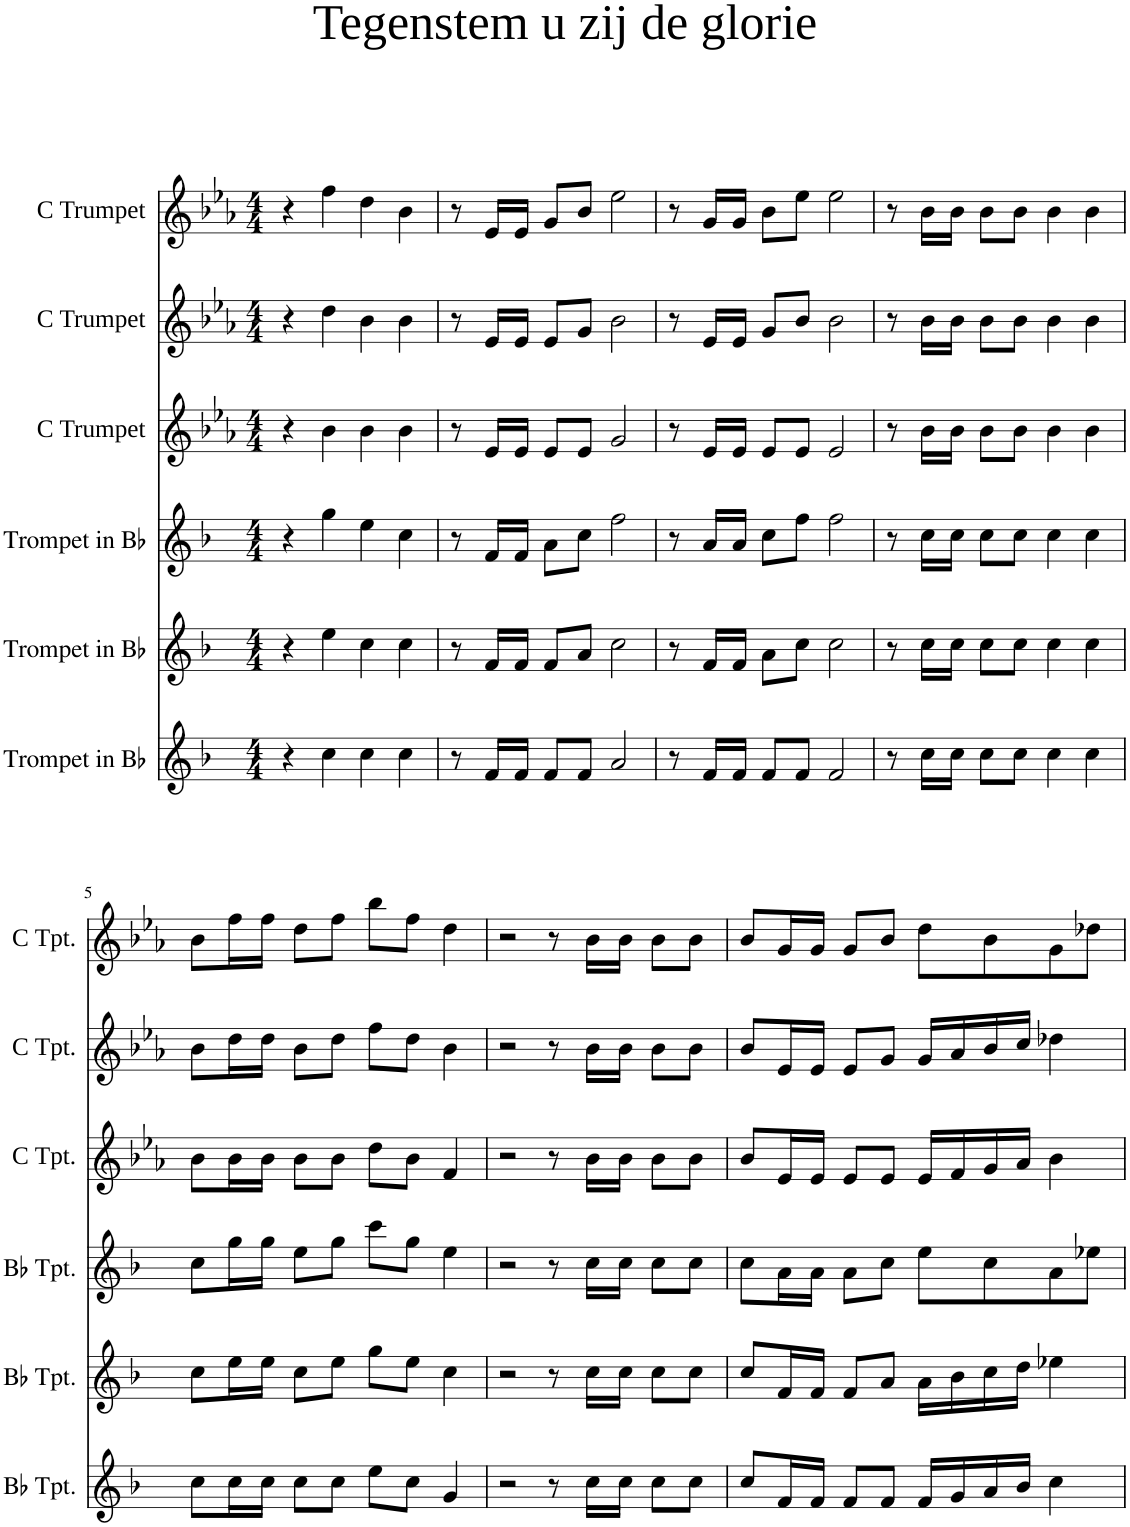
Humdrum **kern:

**kern	**kern	**kern	**kern	**kern	**kern
*part6	*part5	*part4	*part3	*part2	*part1
*staff6	*staff5	*staff4	*staff3	*staff2	*staff1
*I"Trompet in Bb	*I"Trompet in Bb	*I"Trompet in Bb	*I"C Trumpet	*I"C Trumpet	*I"C Trumpet
*	*	*	*I'C Tpt.	*I'C Tpt.	*I'C Tpt.
*clefG2	*clefG2	*clefG2	*clefG2	*clefG2	*clefG2
*Trd1c2	*Trd1c2	*Trd1c2	*	*	*
*k[b-]	*k[b-]	*k[b-]	*k[b-e-a-]	*k[b-e-a-]	*k[b-e-a-]
*M4/4	*M4/4	*M4/4	*M4/4	*M4/4	*M4/4
=1	=1	=1	=1	=1	=1
4r	4r	4r	4r	4r	4r
4cc\	4ee\	4gg\	4b-\	4dd\	4ff\
4cc\	4cc\	4ee\	4b-\	4b-\	4dd\
4cc\	4cc\	4cc\	4b-\	4b-\	4b-\
=2	=2	=2	=2	=2	=2
8r	8r	8r	8r	8r	8r
16f/LL	16f/LL	16f/LL	16e-/LL	16e-/LL	16e-/LL
16f/JJ	16f/JJ	16f/JJ	16e-/JJ	16e-/JJ	16e-/JJ
8f/L	8f/L	8a\L	8e-/L	8e-/L	8g/L
8f/J	8a/J	8cc\J	8e-/J	8g/J	8b-/J
2a/	2cc\	2ff\	2g/	2b-\	2ee-\
=3	=3	=3	=3	=3	=3
8r	8r	8r	8r	8r	8r
16f/LL	16f/LL	16a/LL	16e-/LL	16e-/LL	16g/LL
16f/JJ	16f/JJ	16a/JJ	16e-/JJ	16e-/JJ	16g/JJ
8f/L	8a\L	8cc\L	8e-/L	8g/L	8b-\L
8f/J	8cc\J	8ff\J	8e-/J	8b-/J	8ee-\J
2f/	2cc\	2ff\	2e-/	2b-\	2ee-\
=4	=4	=4	=4	=4	=4
8r	8r	8r	8r	8r	8r
16cc\LL	16cc\LL	16cc\LL	16b-\LL	16b-\LL	16b-\LL
16cc\JJ	16cc\JJ	16cc\JJ	16b-\JJ	16b-\JJ	16b-\JJ
8cc\L	8cc\L	8cc\L	8b-\L	8b-\L	8b-\L
8cc\J	8cc\J	8cc\J	8b-\J	8b-\J	8b-\J
4cc\	4cc\	4cc\	4b-\	4b-\	4b-\
4cc\	4cc\	4cc\	4b-\	4b-\	4b-\
!!LO:LB:g=z
=5	=5	=5	=5	=5	=5
8cc\L	8cc\L	8cc\L	8b-\L	8b-\L	8b-\L
16cc\L	16ee\L	16gg\L	16b-\L	16dd\L	16ff\L
16cc\JJ	16ee\JJ	16gg\JJ	16b-\JJ	16dd\JJ	16ff\JJ
8cc\L	8cc\L	8ee\L	8b-\L	8b-\L	8dd\L
8cc\J	8ee\J	8gg\J	8b-\J	8dd\J	8ff\J
8ee\L	8gg\L	8ccc\L	8dd\L	8ff\L	8bb-\L
8cc\J	8ee\J	8gg\J	8b-\J	8dd\J	8ff\J
4g/	4cc\	4ee\	4f/	4b-\	4dd\
=6	=6	=6	=6	=6	=6
2r	2r	2r	2r	2r	2r
8r	8r	8r	8r	8r	8r
16cc\LL	16cc\LL	16cc\LL	16b-\LL	16b-\LL	16b-\LL
16cc\JJ	16cc\JJ	16cc\JJ	16b-\JJ	16b-\JJ	16b-\JJ
8cc\L	8cc\L	8cc\L	8b-\L	8b-\L	8b-\L
8cc\J	8cc\J	8cc\J	8b-\J	8b-\J	8b-\J
=7	=7	=7	=7	=7	=7
8cc/L	8cc/L	8cc\L	8b-/L	8b-/L	8b-/L
16f/L	16f/L	16a\L	16e-/L	16e-/L	16g/L
16f/JJ	16f/JJ	16a\JJ	16e-/JJ	16e-/JJ	16g/JJ
8f/L	8f/L	8a\L	8e-/L	8e-/L	8g/L
8f/J	8a/J	8cc\J	8e-/J	8g/J	8b-/J
16f/LL	16a\LL	8ee\L	16e-/LL	16g/LL	8dd\L
16g/	16b-\	.	16f/	16a-/	.
16a/	16cc\	8cc\	16g/	16b-/	8b-\
16b-/JJ	16dd\JJ	.	16a-/JJ	16cc/JJ	.
4cc\	4ee-X\	8a\	4b-\	4dd-X\	8g\
.	.	8ee-X\J	.	.	8dd-X\J
=	=	=	=	=	=
*-	*-	*-	*-	*-	*-
